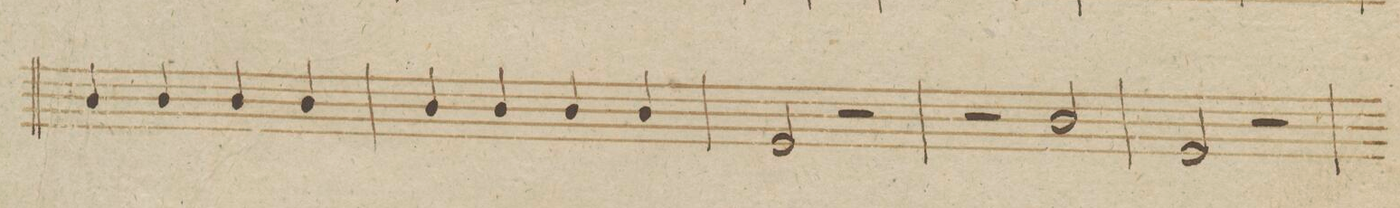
**kern	**dynam
*I"Viola.	*
*clefC3	*
*k[b-]	*
*met(c)	*
*M4/4	*
4c/	.
4c/	.
4c/	.
4c/	.
=209	=209
4c/	.
4c/	.
4c/	.
4c/	.
=210	=210
2F/	.
2r	.
=211	=211
2r	.
2c/	.
=212	=212
2F/	.
2r	.
=213	=213
*-	*-
